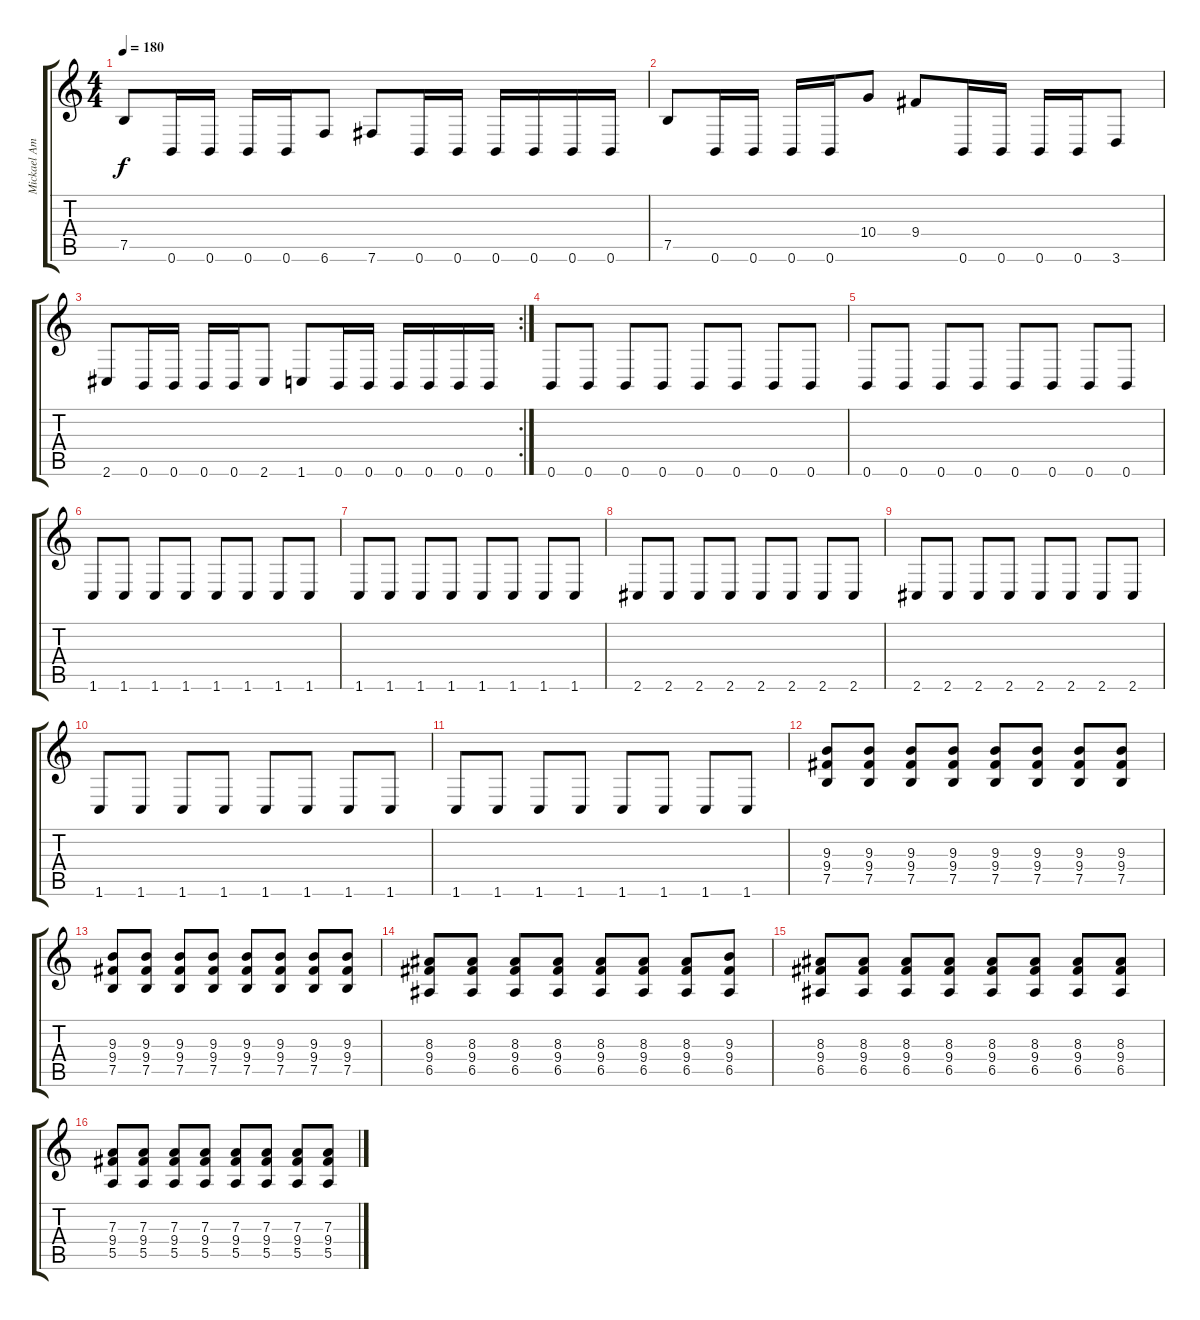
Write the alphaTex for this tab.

\track ("Mickael Amott" "Mickael Am") {instrument distortionguitar}
\staff {score tabs}
\tuning (B3 Gb3 D3 A2 E2 B1) {hide}
\ts (4 4)
\tempo 180
\clef g2
\ks c
7.5.8{dy f} 0.6.16 0.6.16 0.6.16 0.6.16 6.6.8 7.6.8 0.6.16 0.6.16 0.6.16 0.6.16 0.6.16 0.6.16 |
7.5.8 0.6.16 0.6.16 0.6.16 0.6.16 10.4.8 9.4.8 0.6.16 0.6.16 0.6.16 0.6.16 3.6.8 |
\rc 2
2.6.8 0.6.16 0.6.16 0.6.16 0.6.16 2.6.8 1.6.8 0.6.16 0.6.16 0.6.16 0.6.16 0.6.16 0.6.16 |
0.6.8 0.6.8 0.6.8 0.6.8 0.6.8 0.6.8 0.6.8 0.6.8 |
0.6.8 0.6.8 0.6.8 0.6.8 0.6.8 0.6.8 0.6.8 0.6.8 |
1.6.8 1.6.8 1.6.8 1.6.8 1.6.8 1.6.8 1.6.8 1.6.8 |
1.6.8 1.6.8 1.6.8 1.6.8 1.6.8 1.6.8 1.6.8 1.6.8 |
2.6.8 2.6.8 2.6.8 2.6.8 2.6.8 2.6.8 2.6.8 2.6.8 |
2.6.8 2.6.8 2.6.8 2.6.8 2.6.8 2.6.8 2.6.8 2.6.8 |
1.6.8 1.6.8 1.6.8 1.6.8 1.6.8 1.6.8 1.6.8 1.6.8 |
1.6.8 1.6.8 1.6.8 1.6.8 1.6.8 1.6.8 1.6.8 1.6.8 |
(9.3 9.4 7.5).8 (9.3 9.4 7.5).8 (9.3 9.4 7.5).8 (9.3 9.4 7.5).8 (9.3 9.4 7.5).8 (9.3 9.4 7.5).8 (9.3 9.4 7.5).8 (9.3 9.4 7.5).8 |
(9.3 9.4 7.5).8 (9.3 9.4 7.5).8 (9.3 9.4 7.5).8 (9.3 9.4 7.5).8 (9.3 9.4 7.5).8 (9.3 9.4 7.5).8 (9.3 9.4 7.5).8 (9.3 9.4 7.5).8 |
(8.3 9.4 6.5).8 (8.3 9.4 6.5).8 (8.3 9.4 6.5).8 (8.3 9.4 6.5).8 (8.3 9.4 6.5).8 (8.3 9.4 6.5).8 (8.3 9.4 6.5).8 (9.3 9.4 6.5).8 |
(8.3 9.4 6.5).8 (8.3 9.4 6.5).8 (8.3 9.4 6.5).8 (8.3 9.4 6.5).8 (8.3 9.4 6.5).8 (8.3 9.4 6.5).8 (8.3 9.4 6.5).8 (8.3 9.4 6.5).8 |
(7.3 9.4 5.5).8 (7.3 9.4 5.5).8 (7.3 9.4 5.5).8 (7.3 9.4 5.5).8 (7.3 9.4 5.5).8 (7.3 9.4 5.5).8 (7.3 9.4 5.5).8 (7.3 9.4 5.5).8
